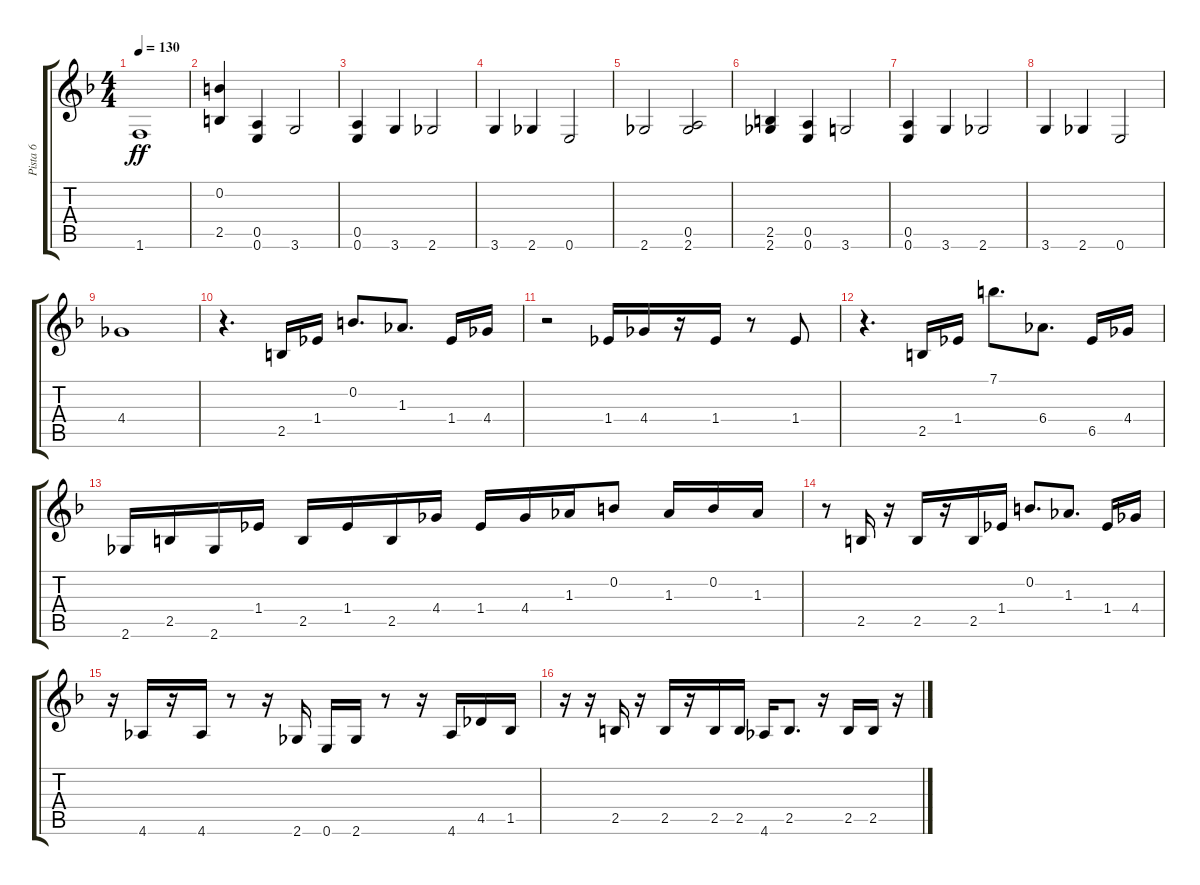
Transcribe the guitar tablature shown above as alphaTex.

\track ("Pista 6" "Pista 6") {instrument distortionguitar}
\staff {score tabs}
\tuning (E4 B3 G3 D3 A2 E2) {hide}
\ts (4 4)
\tempo 130
\clef g2
\ks dminor
1.6{t}.1{dy ff} |
(0.2 2.5).4 (0.5 0.6).4 3.6.2 |
(0.5 0.6).4 3.6.4 2.6.2 |
3.6.4 2.6.4 0.6.2 |
2.6.2 (0.5 2.6).2 |
(2.5 2.6).4 (0.5 0.6).4 3.6.2 |
(0.5 0.6).4 3.6.4 2.6.2 |
3.6.4 2.6.4 0.6.2 |
4.4.1 |
r.4{d} 2.5.16 1.4.16 0.2.8{d} 1.3.8{d} 1.4.16 4.4.16 |
r.2 1.4.16 4.4.16 r.16 1.4.16 r.8 1.4.8 |
r.4{d} 2.5.16 1.4.16 7.1.8{d} 6.4.8{d} 6.5.16 4.4.16 |
2.6.16 2.5.16 2.6.16 1.4.16 2.5.16 1.4.16 2.5.16 4.4.16 1.4.16 4.4.16 1.3.16 0.2.8 1.3.16 0.2.16 1.3.16 |
r.8 2.5.16 r.16 2.5.16 r.16 2.5.16 1.4.16 0.2.8{d} 1.3.8{d} 1.4.16 4.4.16 |
r.16 4.6.16 r.16 4.6.16 r.8 r.16 2.6.16 0.6.16 2.6.16 r.8 r.16 4.6.16 4.5.16 1.5.16 |
r.16 r.16 2.5.16 r.16 2.5.16 r.16 2.5.16 2.5.16 4.6.16 2.5.8{d} r.16 2.5.16 2.5.16 r.16
